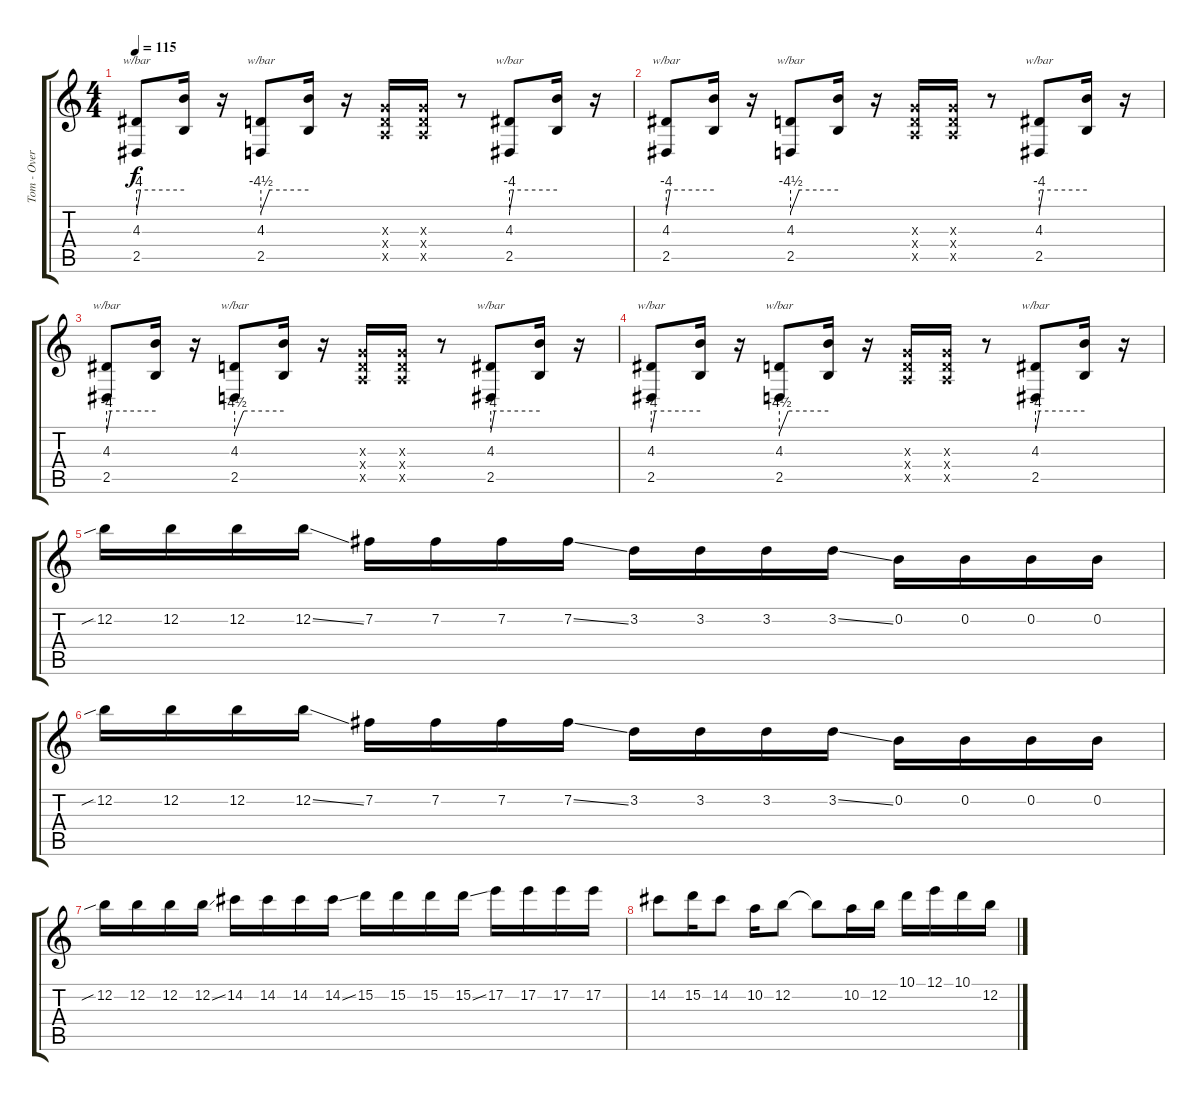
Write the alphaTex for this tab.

\track ("Tom - Overdriven" "Tom - Over") {instrument overdrivenguitar}
\staff {score tabs}
\tuning (E4 B3 G3 D3 A2 D2) {hide}
\ts (4 4)
\tempo 115
\clef g2
\ks c
(4.3 2.5).8{tbe (custom default 0 -16 5 0 60 0) dy f} (4.3{t} 2.5{t}).16 r.16 (4.3 2.5).8{tbe (custom default 0 -18 11 0 60 0)} (4.3{t} 2.5{t}).16 r.16 (0.3{x} 0.4{x} 0.5{x}).16 (0.3{x} 0.4{x} 0.5{x}).16 r.8 (4.3 2.5).8{tbe (custom default 0 -16 5 0 60 0)} (4.3{t} 2.5{t}).16 r.16 |
(4.3 2.5).8{tbe (custom default 0 -16 5 0 60 0)} (4.3{t} 2.5{t}).16 r.16 (4.3 2.5).8{tbe (custom default 0 -18 11 0 60 0)} (4.3{t} 2.5{t}).16 r.16 (0.3{x} 0.4{x} 0.5{x}).16 (0.3{x} 0.4{x} 0.5{x}).16 r.8 (4.3 2.5).8{tbe (custom default 0 -16 5 0 60 0)} (4.3{t} 2.5{t}).16 r.16 |
(4.3 2.5).8{tbe (custom default 0 -16 5 0 60 0)} (4.3{t} 2.5{t}).16 r.16 (4.3 2.5).8{tbe (custom default 0 -18 11 0 60 0)} (4.3{t} 2.5{t}).16 r.16 (0.3{x} 0.4{x} 0.5{x}).16 (0.3{x} 0.4{x} 0.5{x}).16 r.8 (4.3 2.5).8{tbe (custom default 0 -16 5 0 60 0)} (4.3{t} 2.5{t}).16 r.16 |
(4.3 2.5).8{tbe (custom default 0 -16 5 0 60 0)} (4.3{t} 2.5{t}).16 r.16 (4.3 2.5).8{tbe (custom default 0 -18 11 0 60 0)} (4.3{t} 2.5{t}).16 r.16 (0.3{x} 0.4{x} 0.5{x}).16 (0.3{x} 0.4{x} 0.5{x}).16 r.8 (4.3 2.5).8{tbe (custom default 0 -16 5 0 60 0)} (4.3{t} 2.5{t}).16 r.16 |
12.2{sib}.16 12.2.16 12.2.16 12.2{ss}.16 7.2.16 7.2.16 7.2.16 7.2{ss}.16 3.2.16 3.2.16 3.2.16 3.2{ss}.16 0.2.16 0.2.16 0.2.16 0.2.16 |
12.2{sib}.16 12.2.16 12.2.16 12.2{ss}.16 7.2.16 7.2.16 7.2.16 7.2{ss}.16 3.2.16 3.2.16 3.2.16 3.2{ss}.16 0.2.16 0.2.16 0.2.16 0.2.16 |
12.2{sib}.16 12.2.16 12.2.16 12.2{ss}.16 14.2.16 14.2.16 14.2.16 14.2{ss}.16 15.2.16 15.2.16 15.2.16 15.2{ss}.16 17.2.16 17.2.16 17.2.16 17.2.16 |
14.2.8 15.2.16 14.2.8 10.2.16 12.2.8 12.2{t}.8 10.2.16 12.2.16 10.1.16 12.1.16 10.1.16 12.2.16
